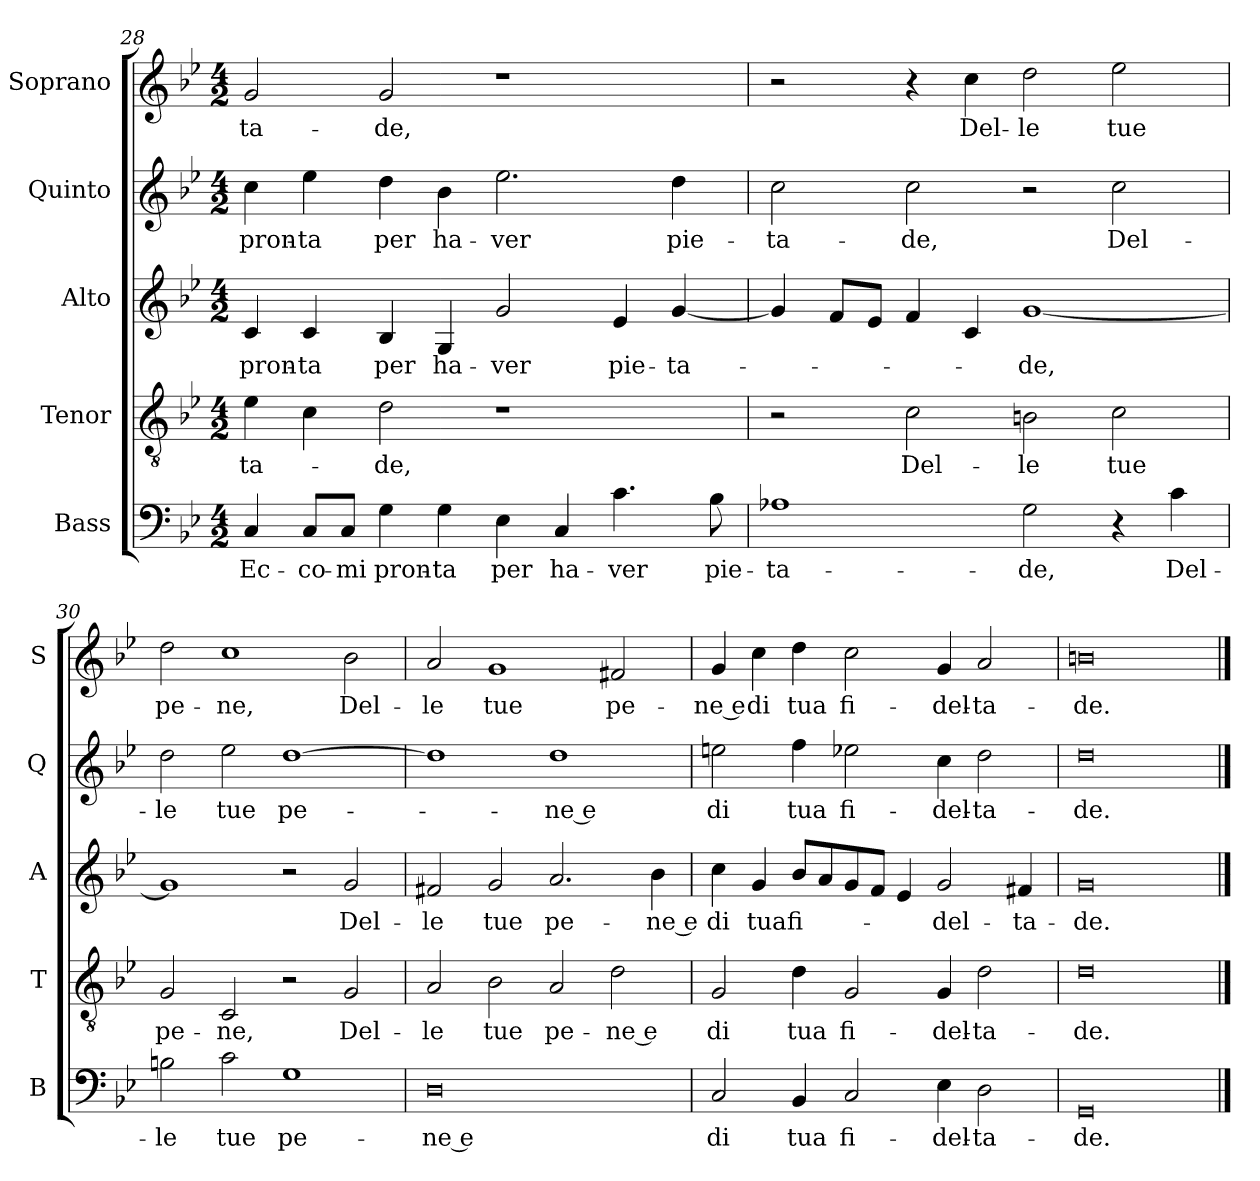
**kern	**text	**kern	**text	**kern	**text	**kern	**text	**kern	**text
*part5	*part5	*part4	*part4	*part3	*part3	*part2	*part2	*part1	*part1
*staff5	*staff5	*staff4	*staff4	*staff3	*staff3	*staff2	*staff2	*staff1	*staff1
*I"Bass	*	*I"Tenor	*	*I"Alto	*	*I"Quinto	*	*I"Soprano	*
*I'B	*	*I'T	*	*I'A	*	*I'Q	*	*I'S	*
*clefF4	*	*clefGv2	*	*clefG2	*	*clefG2	*	*clefG2	*
*k[b-e-]	*	*k[b-e-]	*	*k[b-e-]	*	*k[b-e-]	*	*k[b-e-]	*
*B-:	*	*B-:	*	*B-:	*	*B-:	*	*B-:	*
*M4/2	*	*M4/2	*	*M4/2	*	*M4/2	*	*M4/2	*
=28	=28	=28	=28	=28	=28	=28	=28	=28	=28
!	!LO:LY:b	!	!LO:LY:b	!	!LO:LY:b	!	!LO:LY:b	!	!LO:LY:b
4C/	Ec-	4e-\	-ta-	4c/	pron-	4cc\	pron-	2g/	-ta-
!	!LO:LY:b	!	!	!	!LO:LY:b	!	!LO:LY:b	!	!
8C/L	-co-	4c\	.	4c/	-ta	4ee-\	-ta	.	.
!	!LO:LY:b	!	!	!	!	!	!	!	!
8C/J	-mi	.	.	.	.	.	.	.	.
!	!LO:LY:b	!	!LO:LY:b	!	!LO:LY:b	!	!LO:LY:b	!	!LO:LY:b
4G\	pron-	2d\	-de,	4B-/	per	4dd\	per	2g/	-de,
!	!LO:LY:b	!	!	!	!LO:LY:b	!	!LO:LY:b	!	!
4G\	-ta	.	.	4G/	ha-	4b-\	ha-	.	.
!	!LO:LY:b	!	!	!	!LO:LY:b	!	!LO:LY:b	!	!
4E-\	per	1r	.	2g/	-ver	2.ee-\	-ver	1r	.
!	!LO:LY:b	!	!	!	!	!	!	!	!
4C/	ha-	.	.	.	.	.	.	.	.
!	!LO:LY:b	!	!	!	!LO:LY:b	!	!	!	!
4.c\	-ver	.	.	4e-/	pie-	.	.	.	.
!	!	!	!	!	!LO:LY:b	!	!LO:LY:b	!	!
.	.	.	.	[4g/	-ta-	4dd\	pie-	.	.
!	!LO:LY:b	!	!	!	!	!	!	!	!
8B-\	pie-	.	.	.	.	.	.	.	.
=29	=29	=29	=29	=29	=29	=29	=29	=29	=29
!	!LO:LY:b	!	!	!	!	!	!LO:LY:b	!	!
1A-X	-ta-	2r	.	4g/]	.	2cc\	-ta-	2r	.
.	.	.	.	8f/L	.	.	.	.	.
.	.	.	.	8e-/J	.	.	.	.	.
!	!	!	!LO:LY:b	!	!	!	!LO:LY:b	!	!
.	.	2c\	Del-	4f/	.	2cc\	-de,	4r	.
!	!	!	!	!	!	!	!	!	!LO:LY:b
.	.	.	.	4c/	.	.	.	4cc\	Del-
!	!LO:LY:b	!	!LO:LY:b	!	!LO:LY:b	!	!	!	!LO:LY:b
2G\	-de,	2Bn\	-le	[1g	-de,	2r	.	2dd\	-le
!	!	!	!LO:LY:b	!	!	!	!LO:LY:b	!	!LO:LY:b
4r	.	2c\	tue	.	.	2cc\	Del-	2ee-\	tue
!	!LO:LY:b	!	!	!	!	!	!	!	!
4c\	Del-	.	.	.	.	.	.	.	.
!!LO:LB:g=z
=30	=30	=30	=30	=30	=30	=30	=30	=30	=30
!	!LO:LY:b	!	!LO:LY:b	!	!	!	!LO:LY:b	!	!LO:LY:b
2Bn\	-le	2G/	pe-	1g]	.	2dd\	-le	2dd\	pe-
!	!LO:LY:b	!	!LO:LY:b	!	!	!	!LO:LY:b	!	!LO:LY:b
2c\	tue	2C/	-ne,	.	.	2ee-\	tue	1cc	-ne,
!	!LO:LY:b	!	!	!	!	!	!LO:LY:b	!	!
1G	pe-	2r	.	2r	.	[1dd	pe-	.	.
!	!	!	!LO:LY:b	!	!LO:LY:b	!	!	!	!LO:LY:b
.	.	2G/	Del-	2g/	Del-	.	.	2b-\	Del-
=31	=31	=31	=31	=31	=31	=31	=31	=31	=31
!	!LO:LY:b	!	!LO:LY:b	!	!LO:LY:b	!	!	!	!LO:LY:b
0D	-ne e	2A/	-le	2f#X/	-le	1dd]	.	2a/	-le
!	!	!	!LO:LY:b	!	!LO:LY:b	!	!	!	!LO:LY:b
.	.	2B-\	tue	2g/	tue	.	.	1g	tue
!	!	!	!LO:LY:b	!	!LO:LY:b	!	!LO:LY:b	!	!
.	.	2A/	pe-	2.a/	pe-	1dd	-ne e	.	.
!	!	!	!LO:LY:b	!	!	!	!	!	!LO:LY:b
.	.	2d\	-ne e	.	.	.	.	2f#X/	pe-
!	!	!	!	!	!LO:LY:b	!	!	!	!
.	.	.	.	4b-\	-ne e	.	.	.	.
=32	=32	=32	=32	=32	=32	=32	=32	=32	=32
!	!LO:LY:b	!	!LO:LY:b	!	!LO:LY:b	!	!LO:LY:b	!	!LO:LY:b
2C/	di	2G/	di	4cc\	di	2een\	di	4g/	-ne e
!	!	!	!	!	!LO:LY:b	!	!	!	!LO:LY:b
.	.	.	.	4g/	tua	.	.	4cc\	di
!	!LO:LY:b	!	!LO:LY:b	!	!LO:LY:b	!	!LO:LY:b	!	!LO:LY:b
4BB-/	tua	4d\	tua	8b-/L	fi-	4ff\	tua	4dd\	tua
.	.	.	.	8a/	.	.	.	.	.
!	!LO:LY:b	!	!LO:LY:b	!	!	!	!LO:LY:b	!	!LO:LY:b
2C/	fi-	2G/	fi-	8g/	.	2ee-X\	fi-	2cc\	fi-
.	.	.	.	8f/J	.	.	.	.	.
.	.	.	.	4e-/	.	.	.	.	.
!	!LO:LY:b	!	!LO:LY:b	!	!LO:LY:b	!	!LO:LY:b	!	!LO:LY:b
4E-\	-del-	4G/	-del-	2g/	-del-	4cc\	-del-	4g/	-del-
!	!LO:LY:b	!	!LO:LY:b	!	!	!	!LO:LY:b	!	!LO:LY:b
2D\	-ta-	2d\	-ta-	.	.	2dd\	-ta-	2a/	-ta-
!	!	!	!	!	!LO:LY:b	!	!	!	!
.	.	.	.	4f#X/	-ta-	.	.	.	.
=33	=33	=33	=33	=33	=33	=33	=33	=33	=33
!	!LO:LY:b	!	!LO:LY:b	!	!LO:LY:b	!	!LO:LY:b	!	!LO:LY:b
0GG	-de.	0d	-de.	0g	-de.	0dd	-de.	0bn	-de.
==	==	==	==	==	==	==	==	==	==
*-	*-	*-	*-	*-	*-	*-	*-	*-	*-
